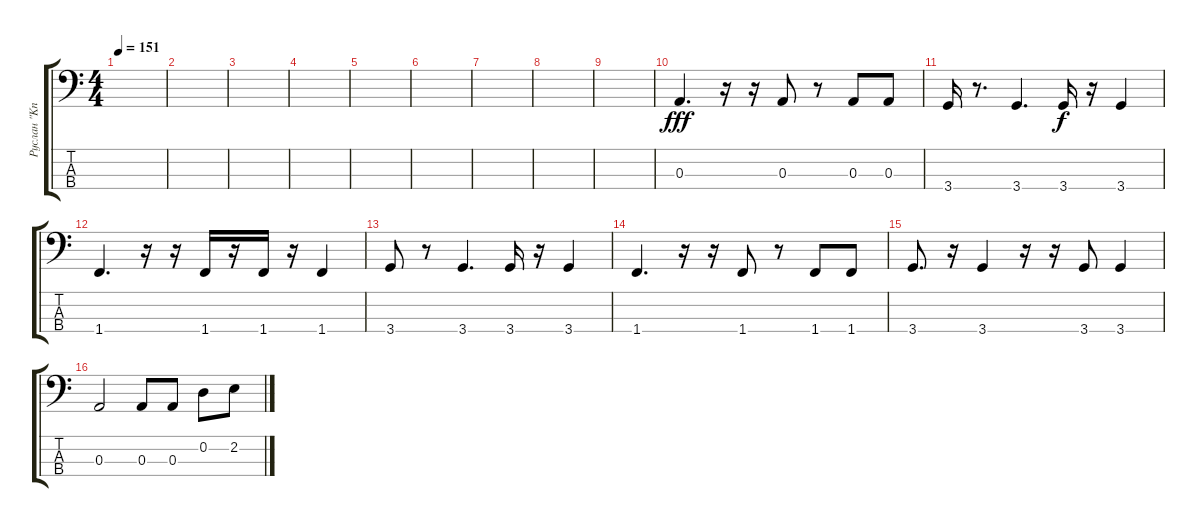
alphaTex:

\track ("Руслан \"Kniaz\"" "Руслан \"Kn") {instrument electricbassfinger}
\staff {score tabs}
\tuning (G2 D2 A1 E1) {hide}
\ts (4 4)
\tempo 151
\clef f4
\ks c
|
|
|
|
|
|
|
|
|
0.3.4{d dy fff} r.16 r.16 0.3.8 r.8 0.3.8 0.3.8 |
3.4.16 r.8{d} 3.4.4{d} 3.4.16{dy f} r.16 3.4.4 |
1.4.4{d} r.16 r.16 1.4.16 r.16 1.4.16 r.16 1.4.4 |
3.4.8 r.8 3.4.4{d} 3.4.16 r.16 3.4.4 |
1.4.4{d} r.16 r.16 1.4.8 r.8 1.4.8 1.4.8 |
3.4.8{d} r.16 3.4.4 r.16 r.16 3.4.8 3.4.4 |
0.3.2 0.3.8 0.3.8 0.2.8 2.2.8
